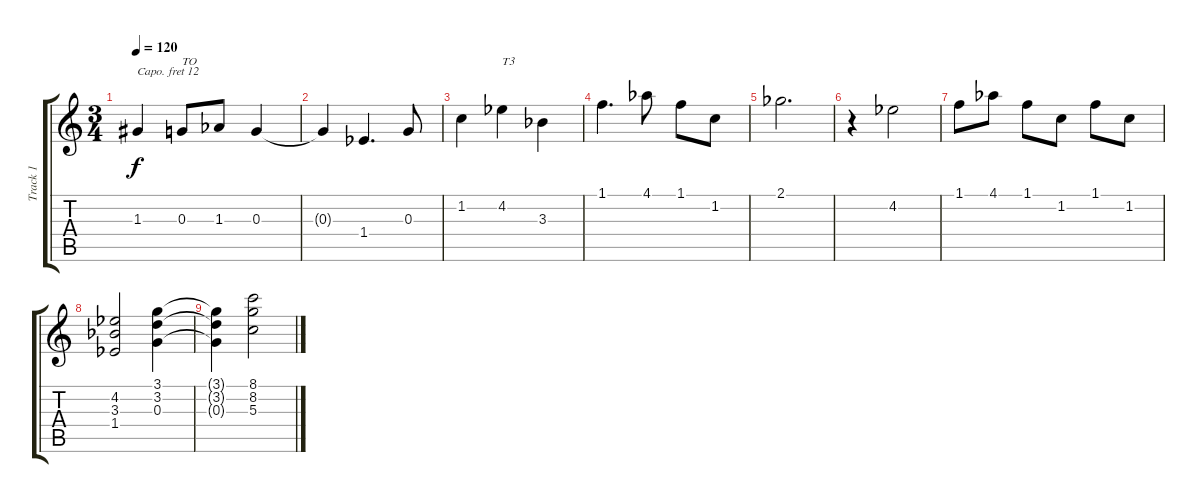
\track ("Track 1" "Track 1") {instrument acousticgrandpiano}
\staff {score tabs}
\capo 12
\tuning (E4 B3 G3 D3 A2 E2) {hide}
\ts (3 4)
\tempo 120
\clef g2
\ks c
1.3{t}.4{dy f} 0.3.8{txt "TO"} 1.3{acc b}.8 0.3.4 |
0.3{t}.4 1.4{acc b}.4{d} 0.3.8 |
1.2.4 4.2{acc b}.4{txt "T3"} 3.3{acc b}.4 |
1.1.4{d} 4.1{acc b}.8 1.1.8 1.2.8 |
2.1{acc b}.2{d} |
r.4 4.2{acc b}.2 |
1.1.8 4.1{acc b}.8 1.1.8 1.2.8 1.1.8 1.2.8 |
(4.2{acc b} 3.3{acc b} 1.4{acc b}).2 (3.1 3.2 0.3).4 |
(3.1{t} 3.2{t} 0.3{t}).4 (8.1 8.2 5.3).2
